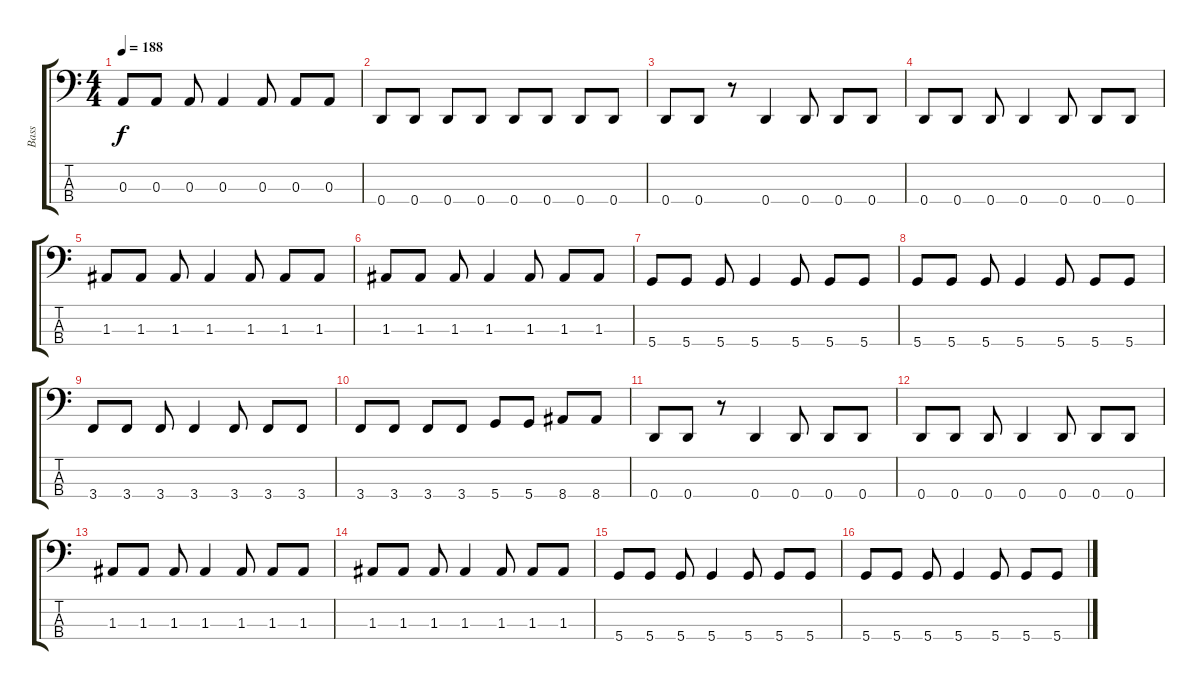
\track ("Bass" "Bass") {instrument electricbassfinger}
\staff {score tabs}
\tuning (G2 D2 A1 D1) {hide}
\ts (4 4)
\tempo 188
\clef f4
\ks c
0.3.8{dy f} 0.3.8 0.3.8 0.3.4 0.3.8 0.3.8 0.3.8 |
0.4.8 0.4.8 0.4.8 0.4.8 0.4.8 0.4.8 0.4.8 0.4.8 |
0.4.8 0.4.8 r.8 0.4.4 0.4.8 0.4.8 0.4.8 |
0.4.8 0.4.8 0.4.8 0.4.4 0.4.8 0.4.8 0.4.8 |
1.3.8 1.3.8 1.3.8 1.3.4 1.3.8 1.3.8 1.3.8 |
1.3.8 1.3.8 1.3.8 1.3.4 1.3.8 1.3.8 1.3.8 |
5.4.8 5.4.8 5.4.8 5.4.4 5.4.8 5.4.8 5.4.8 |
5.4.8 5.4.8 5.4.8 5.4.4 5.4.8 5.4.8 5.4.8 |
3.4.8 3.4.8 3.4.8 3.4.4 3.4.8 3.4.8 3.4.8 |
3.4.8 3.4.8 3.4.8 3.4.8 5.4.8 5.4.8 8.4.8 8.4.8 |
0.4.8 0.4.8 r.8 0.4.4 0.4.8 0.4.8 0.4.8 |
0.4.8 0.4.8 0.4.8 0.4.4 0.4.8 0.4.8 0.4.8 |
1.3.8 1.3.8 1.3.8 1.3.4 1.3.8 1.3.8 1.3.8 |
1.3.8 1.3.8 1.3.8 1.3.4 1.3.8 1.3.8 1.3.8 |
5.4.8 5.4.8 5.4.8 5.4.4 5.4.8 5.4.8 5.4.8 |
5.4.8 5.4.8 5.4.8 5.4.4 5.4.8 5.4.8 5.4.8
